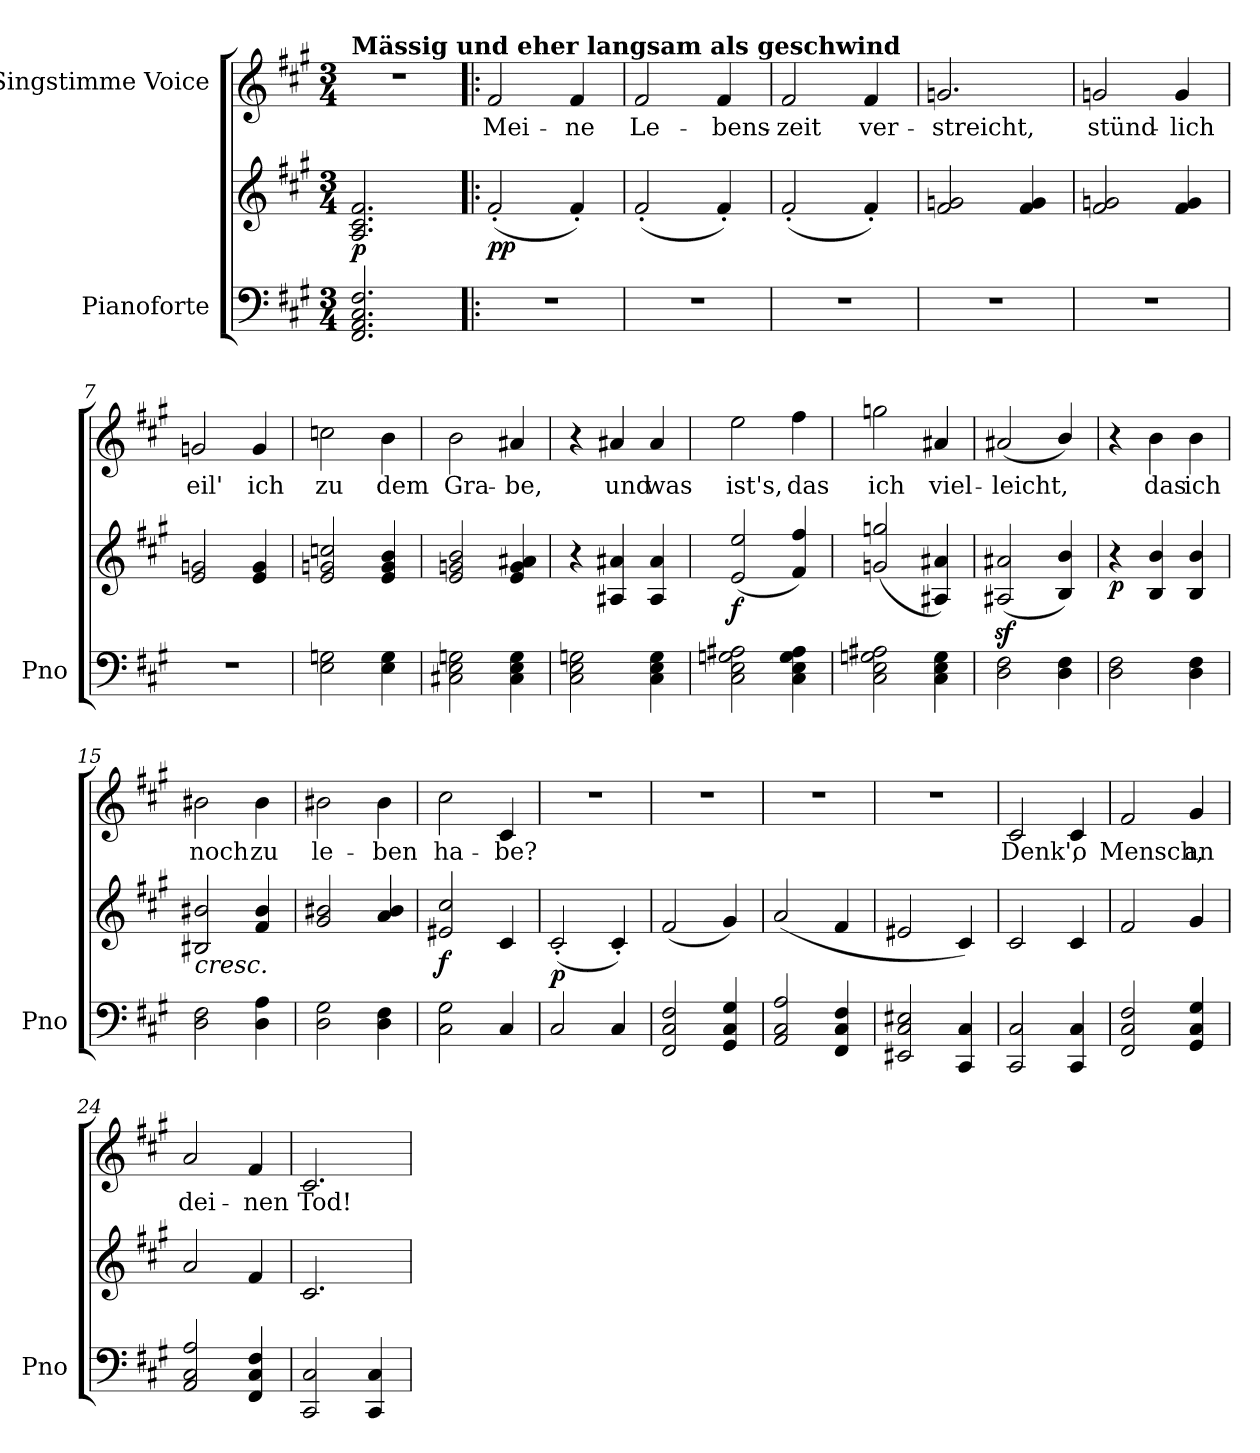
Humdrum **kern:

**kern	**kern	**dynam	**kern	**text
*part2	*part2	*part2	*part1	*part1
*staff3	*staff2	*staff2/3	*staff1	*staff1
*I"Pianoforte	*	*	*I"Singstimme Voice	*
*I'Pno	*	*	*	*
*clefF4	*clefG2	*	*clefG2	*
*k[f#c#g#]	*k[f#c#g#]	*	*k[f#c#g#]	*
*M3/4	*M3/4	*	*M3/4	*
=1	=1	=1	=1	=1
!	!	!	!LO:TX:a:B:t=Mässig und eher langsam als geschwind	!
!	!	!LO:DY:b	!	!
2.FF#/ 2.AA/ 2.C#/ 2.F#/	2.A/ 2.c#/ 2.f#/	p	2.r	.
=2!|:	=2!|:	=2!|:	=2!|:	=2!|:
!	!	!LO:DY:b	!	!LO:LY:b
2.r	(2f#'/	pp	2f#/	Mei-
!	!	!	!	!LO:LY:b
.	4f#'/)	.	4f#/	-ne
=3	=3	=3	=3	=3
!	!	!	!	!LO:LY:b
2.r	(2f#'/	.	2f#/	Le-
!	!	!	!	!LO:LY:b
.	4f#'/)	.	4f#/	-bens-
=4	=4	=4	=4	=4
!	!	!	!	!LO:LY:b
2.r	(2f#'/	.	2f#/	-zeit
!	!	!	!	!LO:LY:b
.	4f#'/)	.	4f#/	ver-
=5	=5	=5	=5	=5
!	!	!	!	!LO:LY:b
2.r	2f#/ 2gn/	.	2.gn/	-streicht,
.	4f#/ 4g/	.	.	.
=6	=6	=6	=6	=6
!	!	!	!	!LO:LY:b
2.r	2f#/ 2gn/	.	2gn/	stünd-
!	!	!	!	!LO:LY:b
.	4f#/ 4g/	.	4g/	-lich
=7	=7	=7	=7	=7
!	!	!	!	!LO:LY:b
2.r	2e/ 2gn/	.	2gn/	eil'
!	!	!	!	!LO:LY:b
.	4e/ 4g/	.	4g/	ich
=8	=8	=8	=8	=8
!	!	!	!	!LO:LY:b
2E\ 2Gn\	2e/ 2gn/ 2ccn/	.	2ccn\	zu
!	!	!	!	!LO:LY:b
4E\ 4G\	4e/ 4g/ 4b/	.	4b\	dem
=9	=9	=9	=9	=9
!	!	!	!	!LO:LY:b
2C#X\ 2E\ 2Gn\	2e/ 2gn/ 2b/	.	2b\	Gra-
!	!	!	!	!LO:LY:b
4C#\ 4E\ 4G\	4e/ 4g/ 4a#X/	.	4a#X/	-be,
!!LO:LB:g=z
=10	=10	=10	=10	=10
2C#\ 2E\ 2Gn\	4r	.	4r	.
!	!	!	!	!LO:LY:b
.	4A#X/ 4a#X/	.	4a#X/	und
!	!	!	!	!LO:LY:b
4C#\ 4E\ 4G\	4A#/ 4a#/	.	4a#/	was
=11	=11	=11	=11	=11
!	!	!LO:DY:b	!	!LO:LY:b
2C#\ 2E\ 2Gn\ 2A#X\	(2e/ 2ee/	f	2ee\	ist's,
!	!	!	!	!LO:LY:b
4C#\ 4E\ 4G\ 4A#\	4f#/ 4ff#/)	.	4ff#\	das
=12	=12	=12	=12	=12
!	!	!	!	!LO:LY:b
2C#\ 2E\ 2Gn\ 2A#X\	(2gn/ 2ggn/	.	2ggn\	ich
!	!	!	!	!LO:LY:b
4C#\ 4E\ 4G\	4A#X/ 4a#X/)	.	4a#X/	viel-
=13	=13	=13	=13	=13
!	!	!	!	!LO:LY:b
2D\ 2F#\	(2A#X/z< 2a#X/z<	.	(2a#X/	-leicht,
4D\ 4F#\	4B/ 4b/)	.	4b/)	.
=14	=14	=14	=14	=14
!	!	!LO:DY:b	!	!
2D\ 2F#\	4r	p	4r	.
!	!	!	!	!LO:LY:b
.	4B/ 4b/	.	4b\	das
!	!	!	!	!LO:LY:b
4D\ 4F#\	4B/ 4b/	.	4b\	ich
=15	=15	=15	=15	=15
!	!LO:TX:b:i:t=cresc.	!	!	!
!	!	!	!	!LO:LY:b
2D\ 2F#\	2B#X/ 2b#X/	.	2b#X\	noch
!	!	!	!	!LO:LY:b
4D\ 4A\	4f#/ 4b#/	.	4b#\	zu
=16	=16	=16	=16	=16
!	!	!	!	!LO:LY:b
2D\ 2G#\	2g#/ 2b#X/	.	2b#X\	le-
!	!	!	!	!LO:LY:b
4D\ 4F#\	4a/ 4b#/	.	4b#\	-ben
=17	=17	=17	=17	=17
!	!	!LO:DY:b	!	!LO:LY:b
2C#\ 2G#\	2e#X/ 2cc#/	f	2cc#\	ha-
!	!	!	!	!LO:LY:b
4C#/	4c#/	.	4c#/	-be?
=18	=18	=18	=18	=18
!	!	!LO:DY:b	!	!
2C#/	(2c#'/	p	2.r	.
4C#/	4c#'/)	.	.	.
=19	=19	=19	=19	=19
2FF#/ 2C#/ 2F#/	(2f#/	.	2.r	.
4GG#/ 4C#/ 4G#/	4g#/)	.	.	.
!!LO:LB:g=z
=20	=20	=20	=20	=20
2AA/ 2C#/ 2A/	(2a/	.	2.r	.
4FF#/ 4C#/ 4F#/	4f#/	.	.	.
=21	=21	=21	=21	=21
2EE#X/ 2C#/ 2E#X/	2e#X/	.	2.r	.
4CC#/ 4C#/	4c#/)	.	.	.
=22	=22	=22	=22	=22
!	!	!	!	!LO:LY:b
2CC#/ 2C#/	2c#/	.	2c#/	Denk',
!	!	!	!	!LO:LY:b
4CC#/ 4C#/	4c#/	.	4c#/	o
=23	=23	=23	=23	=23
!	!	!	!	!LO:LY:b
2FF#/ 2C#/ 2F#/	2f#/	.	2f#/	Mensch,
!	!	!	!	!LO:LY:b
4GG#/ 4C#/ 4G#/	4g#/	.	4g#/	an
=24	=24	=24	=24	=24
!	!	!	!	!LO:LY:b
2AA/ 2C#/ 2A/	2a/	.	2a/	dei-
!	!	!	!	!LO:LY:b
4FF#/ 4C#/ 4F#/	4f#/	.	4f#/	-nen
=25	=25	=25	=25	=25
!	!	!	!	!LO:LY:b
2CC#/ 2C#/	2.c#/	.	2.c#/	Tod!
4CC#/ 4C#/	.	.	.	.
=	=	=	=	=
*-	*-	*-	*-	*-
